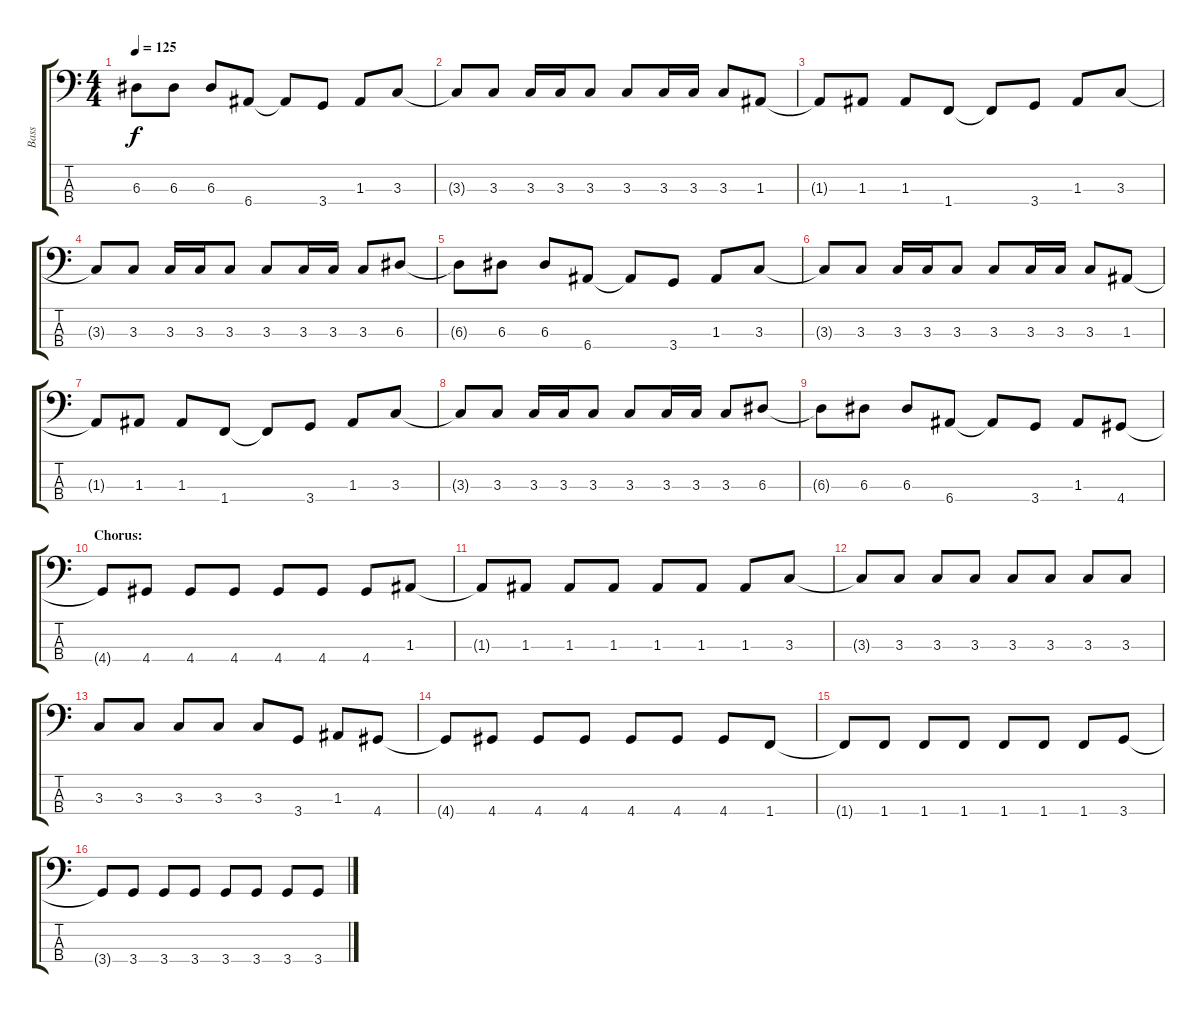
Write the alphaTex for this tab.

\track ("Bass" "Bass") {instrument electricbasspick}
\staff {score tabs}
\tuning (G2 D2 A1 E1) {hide}
\ts (4 4)
\tempo 125
\clef f4
\ks c
6.3{t}.8{dy f} 6.3.8 6.3.8 6.4.8 6.4{t}.8 3.4.8 1.3.8 3.3.8 |
3.3{t}.8 3.3.8 3.3.16 3.3.16 3.3.8 3.3.8 3.3.16 3.3.16 3.3.8 1.3.8 |
1.3{t}.8 1.3.8 1.3.8 1.4.8 1.4{t}.8 3.4.8 1.3.8 3.3.8 |
3.3{t}.8 3.3.8 3.3.16 3.3.16 3.3.8 3.3.8 3.3.16 3.3.16 3.3.8 6.3.8 |
6.3{t}.8 6.3.8 6.3.8 6.4.8 6.4{t}.8 3.4.8 1.3.8 3.3.8 |
3.3{t}.8 3.3.8 3.3.16 3.3.16 3.3.8 3.3.8 3.3.16 3.3.16 3.3.8 1.3.8 |
1.3{t}.8 1.3.8 1.3.8 1.4.8 1.4{t}.8 3.4.8 1.3.8 3.3.8 |
3.3{t}.8 3.3.8 3.3.16 3.3.16 3.3.8 3.3.8 3.3.16 3.3.16 3.3.8 6.3.8 |
6.3{t}.8 6.3.8 6.3.8 6.4.8 6.4{t}.8 3.4.8 1.3.8 4.4.8 |
\section ("" "Chorus:")
4.4{t}.8 4.4.8 4.4.8 4.4.8 4.4.8 4.4.8 4.4.8 1.3.8 |
1.3{t}.8 1.3.8 1.3.8 1.3.8 1.3.8 1.3.8 1.3.8 3.3.8 |
3.3{t}.8 3.3.8 3.3.8 3.3.8 3.3.8 3.3.8 3.3.8 3.3.8 |
3.3.8 3.3.8 3.3.8 3.3.8 3.3.8 3.4.8 1.3.8 4.4.8 |
4.4{t}.8 4.4.8 4.4.8 4.4.8 4.4.8 4.4.8 4.4.8 1.4.8 |
1.4{t}.8 1.4.8 1.4.8 1.4.8 1.4.8 1.4.8 1.4.8 3.4.8 |
3.4{t}.8 3.4.8 3.4.8 3.4.8 3.4.8 3.4.8 3.4.8 3.4.8
